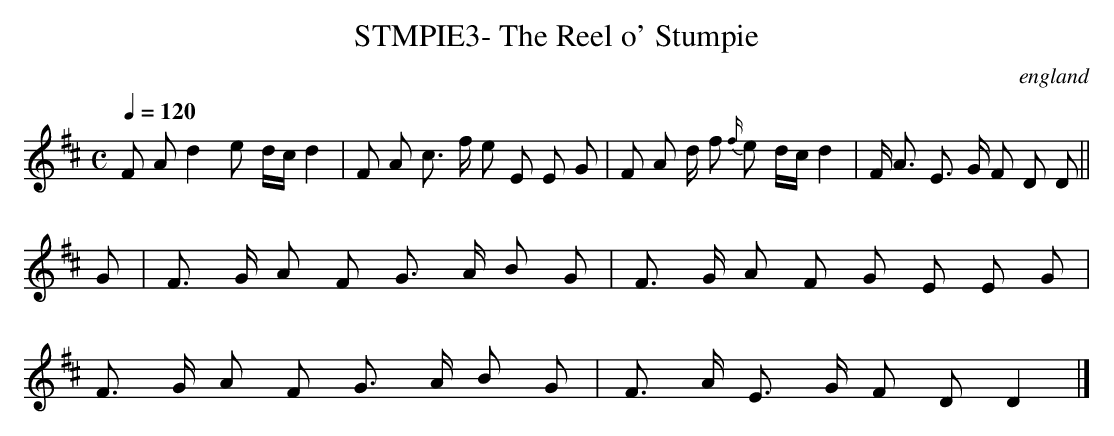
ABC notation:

X:1
T:STMPIE3- The Reel o' Stumpie
O:england
Q:1/4=120
L:1/4
M:C
K:D
F/ A/ de/ d/4c/4 d|F/ A/ c3/4 f/4 e/ E/ E/ G/|\
F/ A/ d// f/ {f/}e/ d/4c/4d|F/4 A3/4 E3/4 G/4 F/ D/ D/||\
G/|F3/4 G/4 A/ F/ G3/4 A/4 B/ G/|\
F3/4 G/4 A/ F/ G/ E/ E/ G/|F3/4 G/4 A/ F/ G3/4 A/4 B/ G/|\
F3/4 A/4 E3/4 G/4 F/ D/D|]
